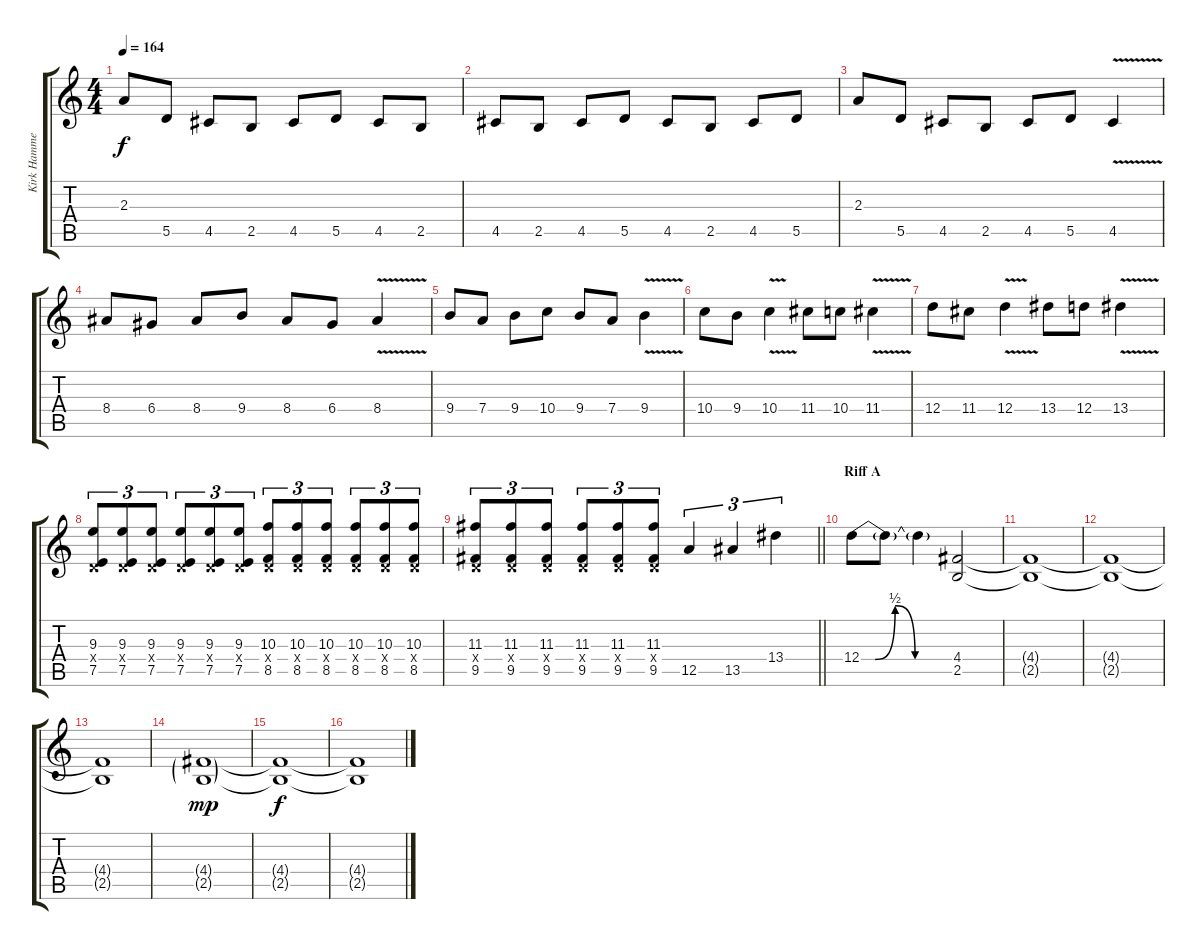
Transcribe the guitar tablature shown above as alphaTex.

\track ("Kirk Hammett" "Kirk Hamme") {instrument distortionguitar}
\staff {score tabs}
\tuning (E4 B3 G3 D3 A2 E2) {hide}
\ts (4 4)
\tempo 164
\clef g2
\ks c
2.3.8{dy f} 5.5.8 4.5.8 2.5.8 4.5.8 5.5.8 4.5.8 2.5.8 |
4.5.8 2.5.8 4.5.8 5.5.8 4.5.8 2.5.8 4.5.8 5.5.8 |
2.3.8 5.5.8 4.5.8 2.5.8 4.5.8 5.5.8 4.5{v}.4 |
8.4.8 6.4.8 8.4.8 9.4.8 8.4.8 6.4.8 8.4{v}.4 |
9.4.8 7.4.8 9.4.8 10.4.8 9.4.8 7.4.8 9.4{v}.4 |
10.4.8 9.4.8 10.4{v}.4 11.4.8 10.4.8 11.4{v}.4 |
12.4.8 11.4.8 12.4{v}.4 13.4.8 12.4.8 13.4{v}.4 |
(9.3 0.4{x} 7.5).8{tu (3 2)} (9.3 0.4{x} 7.5).8{tu (3 2)} (9.3 0.4{x} 7.5).8{tu (3 2)} (9.3 0.4{x} 7.5).8{tu (3 2)} (9.3 0.4{x} 7.5).8{tu (3 2)} (9.3 0.4{x} 7.5).8{tu (3 2)} (10.3 0.4{x} 8.5).8{tu (3 2)} (10.3 0.4{x} 8.5).8{tu (3 2)} (10.3 0.4{x} 8.5).8{tu (3 2)} (10.3 0.4{x} 8.5).8{tu (3 2)} (10.3 0.4{x} 8.5).8{tu (3 2)} (10.3 0.4{x} 8.5).8{tu (3 2)} |
\barLineRight lightlight
(11.3 0.4{x} 9.5).8{tu (3 2)} (11.3 0.4{x} 9.5).8{tu (3 2)} (11.3 0.4{x} 9.5).8{tu (3 2)} (11.3 0.4{x} 9.5).8{tu (3 2)} (11.3 0.4{x} 9.5).8{tu (3 2)} (11.3 0.4{x} 9.5).8{tu (3 2)} 12.5.4{tu (3 2)} 13.5.4{tu (3 2)} 13.4.4{tu (3 2)} |
\section ("" "Riff A")
12.4{be (custom 0 0 9 0 22 2 35 0 60 0)}.8 12.4{t}.8 12.4{t}.4 (4.4 2.5).2 |
(4.4{t} 2.5{t}).1 |
(4.4{t} 2.5{t}).1 |
(4.4{t} 2.5{t}).1 |
(4.4{g} 2.5{g}).1{dy mp} |
(4.4{t} 2.5{t}).1{dy f} |
(4.4{t} 2.5{t}).1
